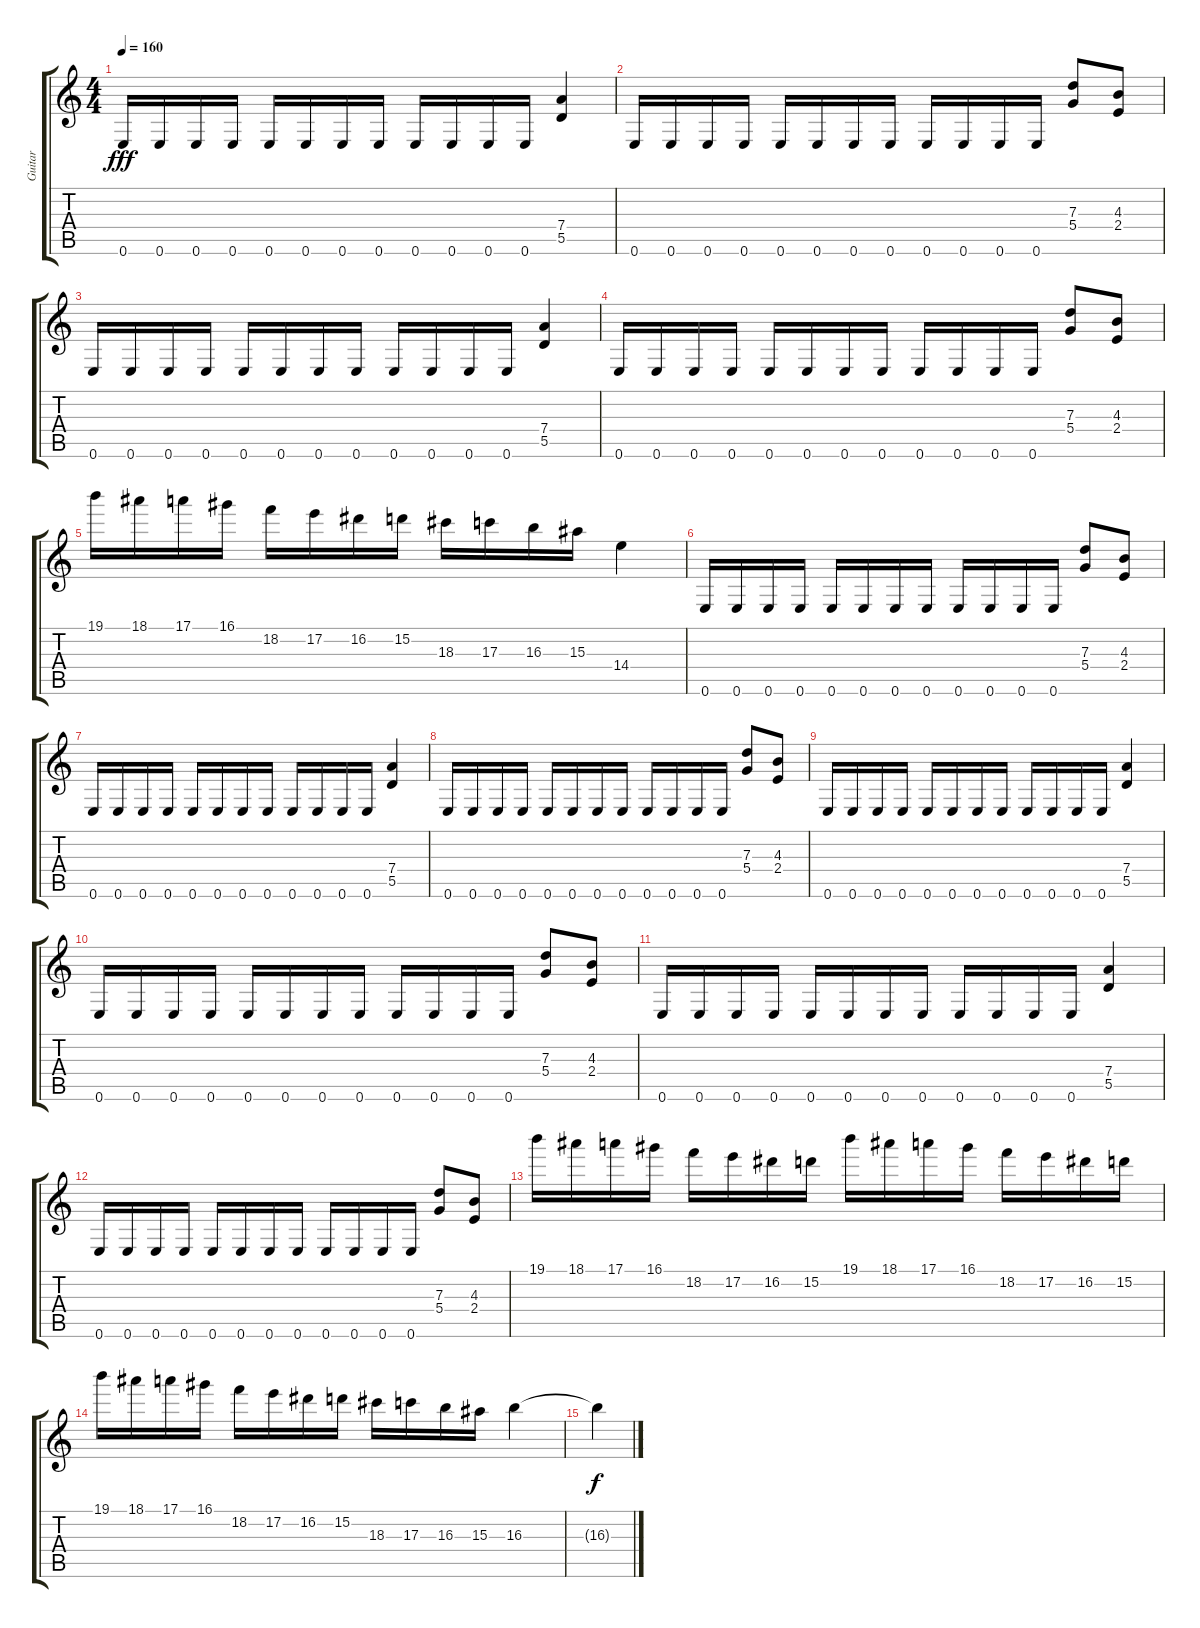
\track ("Guitar" "Guitar") {instrument distortionguitar}
\staff {score tabs}
\tuning (E4 B3 G3 D3 A2 E2) {hide}
\ts (4 4)
\tempo 160
\clef g2
\ks c
0.6.16{dy fff} 0.6.16 0.6.16 0.6.16 0.6.16 0.6.16 0.6.16 0.6.16 0.6.16 0.6.16 0.6.16 0.6.16 (7.4 5.5).4 |
0.6.16 0.6.16 0.6.16 0.6.16 0.6.16 0.6.16 0.6.16 0.6.16 0.6.16 0.6.16 0.6.16 0.6.16 (7.3 5.4).8 (4.3 2.4).8 |
0.6.16 0.6.16 0.6.16 0.6.16 0.6.16 0.6.16 0.6.16 0.6.16 0.6.16 0.6.16 0.6.16 0.6.16 (7.4 5.5).4 |
0.6.16 0.6.16 0.6.16 0.6.16 0.6.16 0.6.16 0.6.16 0.6.16 0.6.16 0.6.16 0.6.16 0.6.16 (7.3 5.4).8 (4.3 2.4).8 |
19.1.16 18.1.16 17.1.16 16.1.16 18.2.16 17.2.16 16.2.16 15.2.16 18.3.16 17.3.16 16.3.16 15.3.16 14.4.4 |
0.6.16 0.6.16 0.6.16 0.6.16 0.6.16 0.6.16 0.6.16 0.6.16 0.6.16 0.6.16 0.6.16 0.6.16 (7.3 5.4).8 (4.3 2.4).8 |
0.6.16 0.6.16 0.6.16 0.6.16 0.6.16 0.6.16 0.6.16 0.6.16 0.6.16 0.6.16 0.6.16 0.6.16 (7.4 5.5).4 |
0.6.16 0.6.16 0.6.16 0.6.16 0.6.16 0.6.16 0.6.16 0.6.16 0.6.16 0.6.16 0.6.16 0.6.16 (7.3 5.4).8 (4.3 2.4).8 |
0.6.16 0.6.16 0.6.16 0.6.16 0.6.16 0.6.16 0.6.16 0.6.16 0.6.16 0.6.16 0.6.16 0.6.16 (7.4 5.5).4 |
0.6.16 0.6.16 0.6.16 0.6.16 0.6.16 0.6.16 0.6.16 0.6.16 0.6.16 0.6.16 0.6.16 0.6.16 (7.3 5.4).8 (4.3 2.4).8 |
0.6.16 0.6.16 0.6.16 0.6.16 0.6.16 0.6.16 0.6.16 0.6.16 0.6.16 0.6.16 0.6.16 0.6.16 (7.4 5.5).4 |
0.6.16 0.6.16 0.6.16 0.6.16 0.6.16 0.6.16 0.6.16 0.6.16 0.6.16 0.6.16 0.6.16 0.6.16 (7.3 5.4).8 (4.3 2.4).8 |
19.1.16 18.1.16 17.1.16 16.1.16 18.2.16 17.2.16 16.2.16 15.2.16 19.1.16 18.1.16 17.1.16 16.1.16 18.2.16 17.2.16 16.2.16 15.2.16 |
19.1.16 18.1.16 17.1.16 16.1.16 18.2.16 17.2.16 16.2.16 15.2.16 18.3.16 17.3.16 16.3.16 15.3.16 16.3.4 |
16.3{t}.4{dy f}
